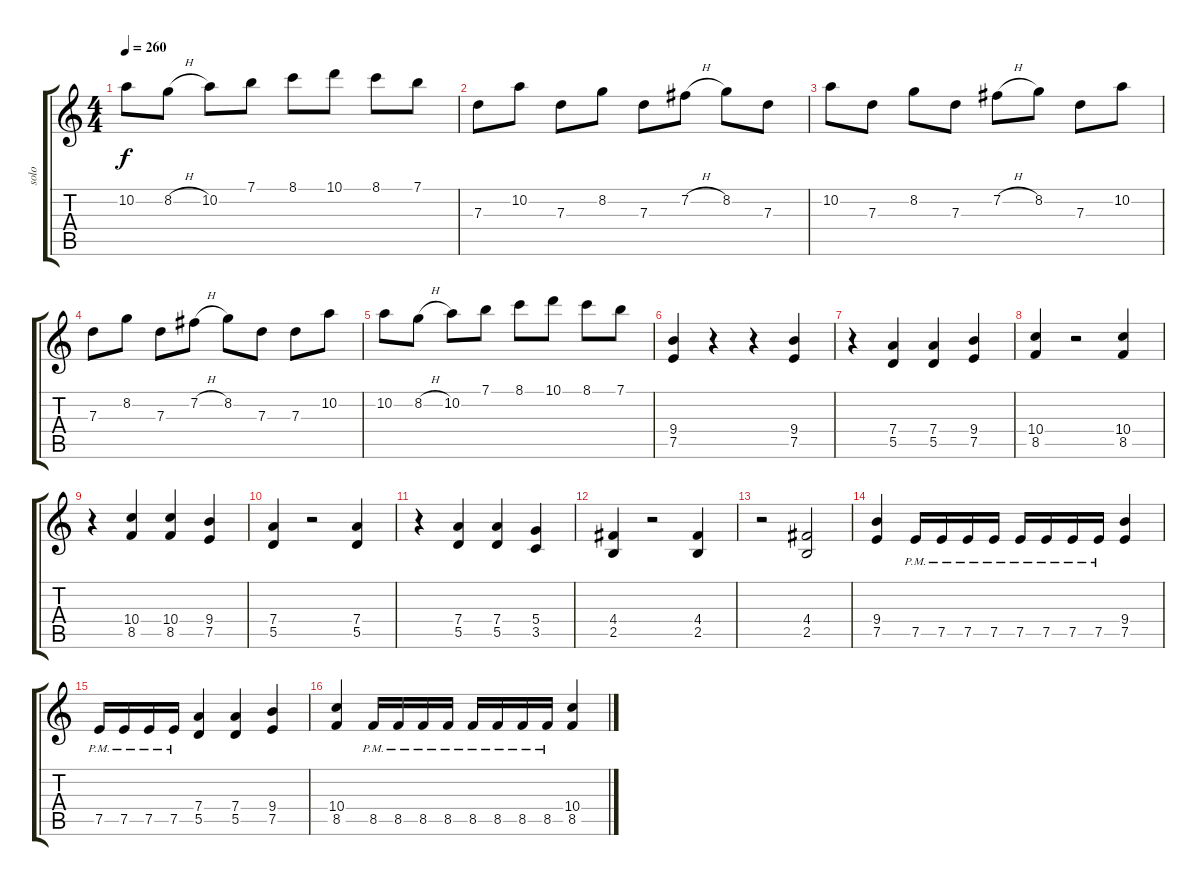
\track ("solo" "solo") {instrument distortionguitar}
\staff {score tabs}
\tuning (E4 B3 G3 D3 A2 E2) {hide}
\ts (4 4)
\tempo 260
\clef g2
\ks c
10.2.8{dy f} 8.2{h}.8 10.2.8 7.1.8 8.1.8 10.1.8 8.1.8 7.1.8 |
7.3.8 10.2.8 7.3.8 8.2.8 7.3.8 7.2{h}.8 8.2.8 7.3.8 |
10.2.8 7.3.8 8.2.8 7.3.8 7.2{h}.8 8.2.8 7.3.8 10.2.8 |
7.3.8 8.2.8 7.3.8 7.2{h}.8 8.2.8 7.3.8 7.3.8 10.2.8 |
10.2.8 8.2{h}.8 10.2.8 7.1.8 8.1.8 10.1.8 8.1.8 7.1.8 |
(9.4 7.5).4 r.4 r.4 (9.4 7.5).4 |
r.4 (7.4 5.5).4 (7.4 5.5).4 (9.4 7.5).4 |
(10.4 8.5).4 r.2 (10.4 8.5).4 |
r.4 (10.4 8.5).4 (10.4 8.5).4 (9.4 7.5).4 |
(7.4 5.5).4 r.2 (7.4 5.5).4 |
r.4 (7.4 5.5).4 (7.4 5.5).4 (5.4 3.5).4 |
(4.4 2.5).4 r.2 (4.4 2.5).4 |
r.2 (4.4 2.5).2 |
(9.4 7.5).4 7.5{pm}.16 7.5{pm}.16 7.5{pm}.16 7.5{pm}.16 7.5{pm}.16 7.5{pm}.16 7.5{pm}.16 7.5{pm}.16 (9.4 7.5).4 |
7.5{pm}.16 7.5{pm}.16 7.5{pm}.16 7.5{pm}.16 (7.4 5.5).4 (7.4 5.5).4 (9.4 7.5).4 |
(10.4 8.5).4 8.5{pm}.16 8.5{pm}.16 8.5{pm}.16 8.5{pm}.16 8.5{pm}.16 8.5{pm}.16 8.5{pm}.16 8.5{pm}.16 (10.4 8.5).4
